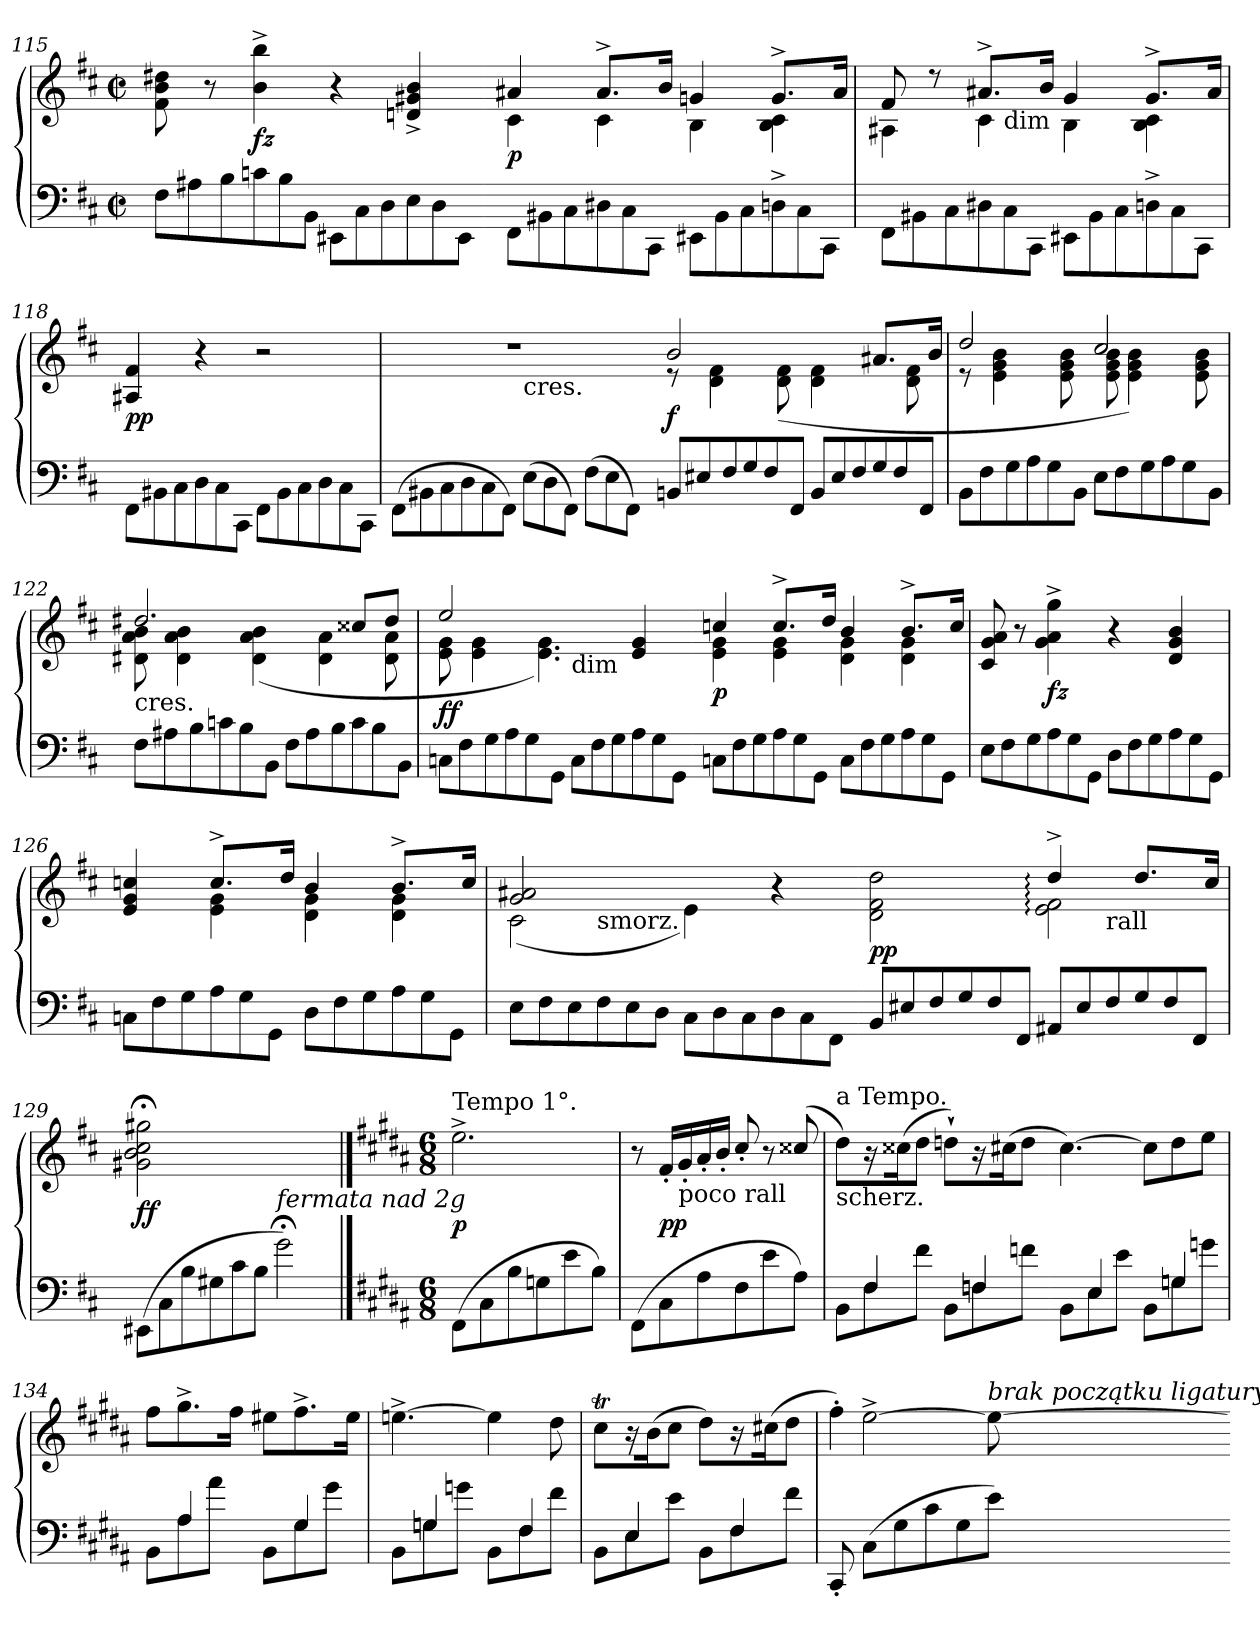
**kern	**kern	**dynam
*part1	*part1	*part1
*staff2	*staff1	*staff1/2
*clefF4	*clefG2	*
*k[f#c#]	*k[f#c#]	*
*M2/2	*M2/2	*
*met(c|)	*met(c|)	*
*Xtuplet	*	*
=115	=115	=115
12F#L	8f#\ 8b\ 8dd#X\	.
12A#X	.	.
.	8r	.
12B	.	.
12cn	4b^> 4bb^>	fz
12B	.	.
12BBJ	.	.
12EE#X\L	4r	.
12C#	.	.
12D	.	.
12E	4dn^> 4g#X^> 4b^>	.
12D	.	.
12EE#J	.	.
=116-	=116-	=116-
*	*^	*
12FF#\L	4a#X	4c#	p
12BB#X	.	.	.
12C#	.	.	.
12D#X	8.a#^>L	4c#	.
12C#	.	.	.
12CC#J	.	.	.
.	16bJk	.	.
12EE#X\L	4gn	4B	.
12BB#	.	.	.
12C#	.	.	.
12Dn^>	8.g^>L	4B 4c#	.
12C#	.	.	.
12CC#J	.	.	.
.	16a#Jk	.	.
=117	=117	=117	=117
*	*	*^	*
12FF#\L	8f#	4A#X	3ryy	.
12BB#X	.	.	.	.
.	8r	.	.	.
12C#	.	.	.	.
12D#X	8.a#X^>L	4c#	.	.
!	!	!	!LO:TX:b:t=dim	!
12C#	.	.	3%2ryy	.
12CC#J	.	.	.	.
.	16bJk	.	.	.
12EE#X\L	4g	4B	.	.
12BB#	.	.	.	.
12C#	.	.	.	.
12Dn^	8.g^>L	4B 4c#	.	.
12C#	.	.	.	.
12CC#J	.	.	.	.
.	16a#Jk	.	.	.
*	*v	*v	*v	*
=118	=118	=118
12FF#\L	4A#X 4f#	pp
12BB#X	.	.
12C#	.	.
12D	4r	.
12C#	.	.
12CC#J	.	.
12FF#\L	2r	.
12BB#	.	.
12C#	.	.
12D	.	.
12C#	.	.
12CC#J	.	.
=119	=119	=119
*	*^	*
(>12FF#\L	1rdd	2ryy	.
12BB#X	.	.	.
12C#	.	.	.
12D	.	.	.
12C#	.	.	.
12FF#J)	.	.	.
!	!	!LO:TX:b:t=cres.	!
(>12E\L	.	2ryy	.
12D	.	.	.
12FF#J)	.	.	.
(>12F#\L	.	.	.
12E	.	.	.
12FF#J)	.	.	.
=120-	=120-	=120-	=120-
12BBnL	2b	8re	f
12E#X	.	.	.
.	.	4d 4f#	.
12F#	.	.	.
12G	.	.	.
12F#	.	.	.
.	.	(>8d 8f#	.
12FF#J	.	.	.
12BBL	4ryy	4d\ 4f#\	.
12E#	.	.	.
12F#	.	.	.
12G	8.a#XL	8ryy	.
12F#	.	.	.
.	.	8d 8f#	.
12FF#J	.	.	.
.	16bJk	.	.
=121	=121	=121	=121
12BBL	2dd	8re	.
12F#	.	.	.
.	.	4e 4g 4b	.
12G	.	.	.
12A	.	.	.
12G	.	.	.
.	.	8e 8g 8b	.
12BBJ	.	.	.
12EL	2cc#	8e 8g 8b	.
12F#	.	.	.
.	.	4e 4g 4b)	.
12G	.	.	.
12A	.	.	.
12G	.	.	.
.	.	8e 8g 8b	.
12BBJ	.	.	.
=122	=122	=122	=122
!	!LO:TX:b:t=cres.	!	!
12F#L	2.dd#X	8d#X 8a 8b	.
12A#X	.	.	.
.	.	4d# 4a 4b	.
12B	.	.	.
12cn	.	.	.
12B	.	.	.
.	.	(>4d# 4a 4b	.
12BBJ	.	.	.
12F#L	.	.	.
12A#	.	.	.
.	.	4d# 4a	.
12B	.	.	.
12c	8cc##XL	.	.
12B	.	.	.
.	8dd#J	8d# 8a	.
12BBJ	.	.	.
=123	=123	=123	=123
12CnL	2ee	8e 8g	ff
12F#	.	.	.
.	.	4e 4g	.
12G	.	.	.
12A	.	.	.
12G	.	.	.
.	.	4.e 4.g)	.
12GGJ	.	.	.
!	!LO:TX:b:t=dim	!	!
12CL	2raayy	.	.
12F#	.	.	.
12G	.	.	.
12A	.	4e 4g	.
12G	.	.	.
12GGJ	.	.	.
=124-	=124-	=124-	=124-
12CnL	4ccn	4e 4g	p
12F#	.	.	.
12G	.	.	.
12A	8.cc^>L	4e 4g	.
12G	.	.	.
12GGJ	.	.	.
.	16ddJk	.	.
12CL	4b	4d 4g	.
12F#	.	.	.
12G	.	.	.
12A	8.b^>L	4d 4g	.
12G	.	.	.
12GGJ	.	.	.
.	16ccJk	.	.
*	*v	*v	*
=125	=125	=125
12EL	8c# 8g 8a	.
12F#	.	.
.	8r	.
12G	.	.
12A	4g^> 4a^> 4gg^>	fz
12G	.	.
12GGJ	.	.
12DL	4r	.
12F#	.	.
12G	.	.
12A	4d 4g 4b	.
12G	.	.
12GGJ	.	.
=126	=126	=126
*	*^	*
12CnL	4e 4g 4ccn	4rAyy	.
12F#	.	.	.
12G	.	.	.
12A	8.cc^>L	4e 4g	.
12G	.	.	.
12GGJ	.	.	.
.	16ddJk	.	.
12DL	4b	4d 4g	.
12F#	.	.	.
12G	.	.	.
12A	8.b^>L	4d 4g	.
12G	.	.	.
12GGJ	.	.	.
.	16ccJk	.	.
=127	=127	=127	=127
*	*	*^	*
12EL	2g 2a#X	(<2c#	4ryy	.
12F#	.	.	.	.
12E	.	.	.	.
!	!	!	!LO:TX:b:t=smorz.	!
12F#	.	.	2.ryy	.
12E	.	.	.	.
12DJ	.	.	.	.
12C#\L	2ryy	4e\)	.	.
12D	.	.	.	.
12C#	.	.	.	.
12D	.	4r	.	.
12C#	.	.	.	.
12FF#J	.	.	.	.
=128-	=128-	=128-	=128-	=128-
12BBL	2ryy	2d\ 2f#\ 2dd\	3%2ryy	pp
12E#X	.	.	.	.
12F#	.	.	.	.
12G	.	.	.	.
12F#	.	.	.	.
12FF#J	.	.	.	.
12AA#XL	4dd:^>	2e: 2f#:	.	.
12E#	.	.	.	.
!	!	!	!LO:TX:b:t=rall	!
12F#	.	.	3ryy	.
12G	8.ddL	.	.	.
12F#	.	.	.	.
12FF#J	.	.	.	.
.	16cc#Jk	.	.	.
*	*v	*v	*v	*
=129	=129	=129
(>12EE#XL	2g#X;< 2b;< 2cc#;< 2gg#X;<	ff
12C#	.	.
12B	.	.
12G#X	.	.
12c#	.	.
12BJ	.	.
!LO:TX:a:i:t=fermata nad 2g	!	!
2g;<\)	2ryy	.
==130	==130	==130
*k[f#c#g#d#a#]	*k[f#c#g#d#a#]	*
*M6/8	*M6/8	*
!	!LO:TX:a:t=Tempo 1°.	!
(>8FF#L	2.ee^<	p
8C#	.	.
8B	.	.
8Gn	.	.
8e	.	.
8BJ)	.	.
=131	=131	=131
(>8FF#L	8r	.
8C#	16f#'<LL	pp
!	!LO:TX:b:t=poco rall	!
.	16g#'<	.
8A#	16a#'<	.
.	16b'<JJ	.
8F#	8cc#'</	.
8e	8r	.
8A#J)	(>8cc##X/	.
=132	=132	=132
*^	*	*
!	!	!LO:TX:a:t=a Tempo.	!
!	!	!LO:TX:b:t=scherz.	!
8rgyy	8BBL	8dd#L)	.
4F#	8F#	16r	.
.	.	(>16cc##XK	.
.	8f#J	8dd#J	.
8rgyy	8BBL	8ddn`L)	.
4Fn	8Fn	16r	.
.	.	(>16cc#XK	.
.	8fnJ	8ddJ	.
=133-	=133-	=133-	=133-
8reyy	8BBL	[4.cc#)	.
4E	8E	.	.
.	8eJ	.	.
8reyy	8BBL	8cc#L]	.
4Gn	8Gn	8dd	.
.	8gnJ	8eeJ	.
=134	=134	=134	=134
8ryy	8BBL	8ff#L	.
4A#	8A#	8.gg#^>	.
.	8a#J	.	.
.	.	16ff#Jk	.
8ryy	8BBL	8ee#XL	.
4G#	8G#	8.ff#^>	.
.	8g#J	.	.
.	.	16ee#Jk	.
=135	=135	=135	=135
8reyy	8BBL	[4.een^>	.
4Gn	8Gn	.	.
.	8gnJ	.	.
8rddyy	8BBL	4ee]	.
4F#	8F#	.	.
.	8f#J	8dd#	.
=136	=136	=136	=136
8reyy	8BBL	8cc#TL	.
4E	8E	16r	.
.	.	(>16bK	.
.	8eJ	8cc#J	.
8rgyy	8BBL	8dd#L)	.
4F#	8F#	16r	.
.	.	(>16cc#XK	.
.	8f#J	8dd#J	.
=137	=137	=137	=137
!	!	!LO:N:vis=4	!
*v	*v	*	*
8CC#'<	8ff#'>)	.
(>8C#L	[>2ee^>	.
8G#	.	.
8c#	.	.
8G#	.	.
!	!LO:TX:a:i:t=brak początku ligatury	!
8eJ)	8ee_	.
=-	=-	=-
*-	*-	*-
